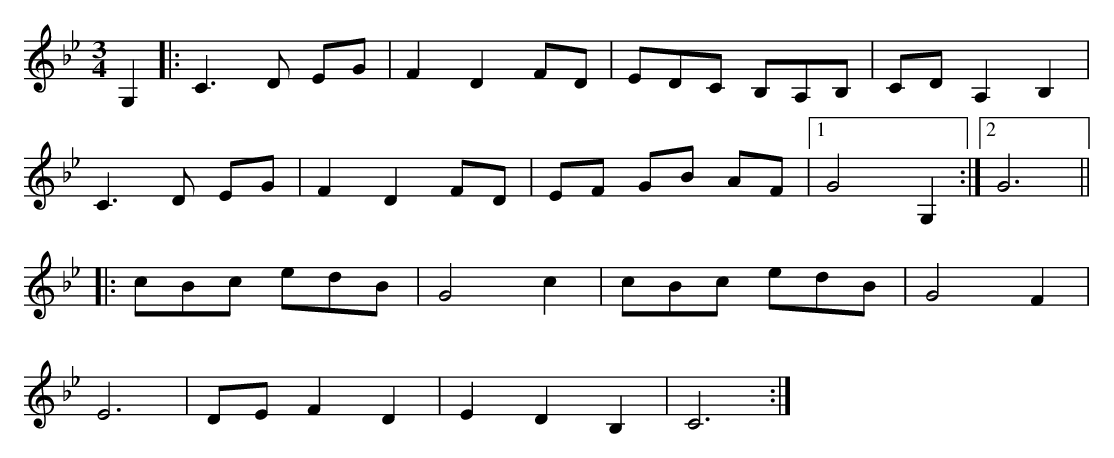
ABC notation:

X:1
M:3/4
K:Cdor
G,2|:C3D EG|F2D2FD|EDC B,A,B,|CD A,2B,2|
C3D EG|F2D2FD|EF GB AF|1 G4G,2:|2 G6||
|:cBc edB|G4c2|cBc edB|G4F2|
E6|DE F2D2|E2D2B,2|C6:|
